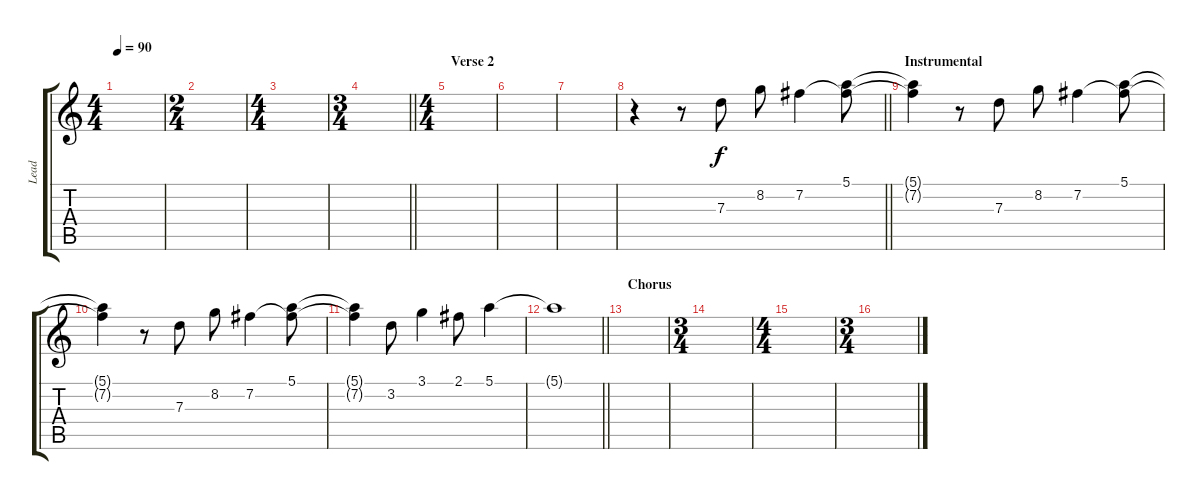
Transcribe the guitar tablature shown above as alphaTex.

\track ("Lead" "Lead") {instrument distortionguitar}
\staff {score tabs}
\tuning (E4 B3 G3 D3 A2 E2) {hide}
\ts (4 4)
\tempo 90
\clef g2
\ks c
|
\ts (2 4)
|
\ts (4 4)
|
\ts (3 4)
\barLineRight lightlight
|
\ts (4 4)
\section ("" "Verse 2")
|
|
|
\barLineRight lightlight
r.4 r.8 7.3.8 8.2.8 7.2.4 (5.1 7.2{t}).8 |
\section ("" "Instrumental")
(5.1{t} 7.2{t}).4 r.8 7.3.8 8.2.8 7.2.4 (5.1 7.2{t}).8 |
(5.1{t} 7.2{t}).4 r.8 7.3.8 8.2.8 7.2.4 (5.1 7.2{t}).8 |
(5.1{t} 7.2{t}).4 3.2.8 3.1.4 2.1.8 5.1.4 |
\barLineRight lightlight
5.1{t}.1 |
\section ("" "Chorus")
|
\ts (3 4)
|
\ts (4 4)
|
\ts (3 4)
